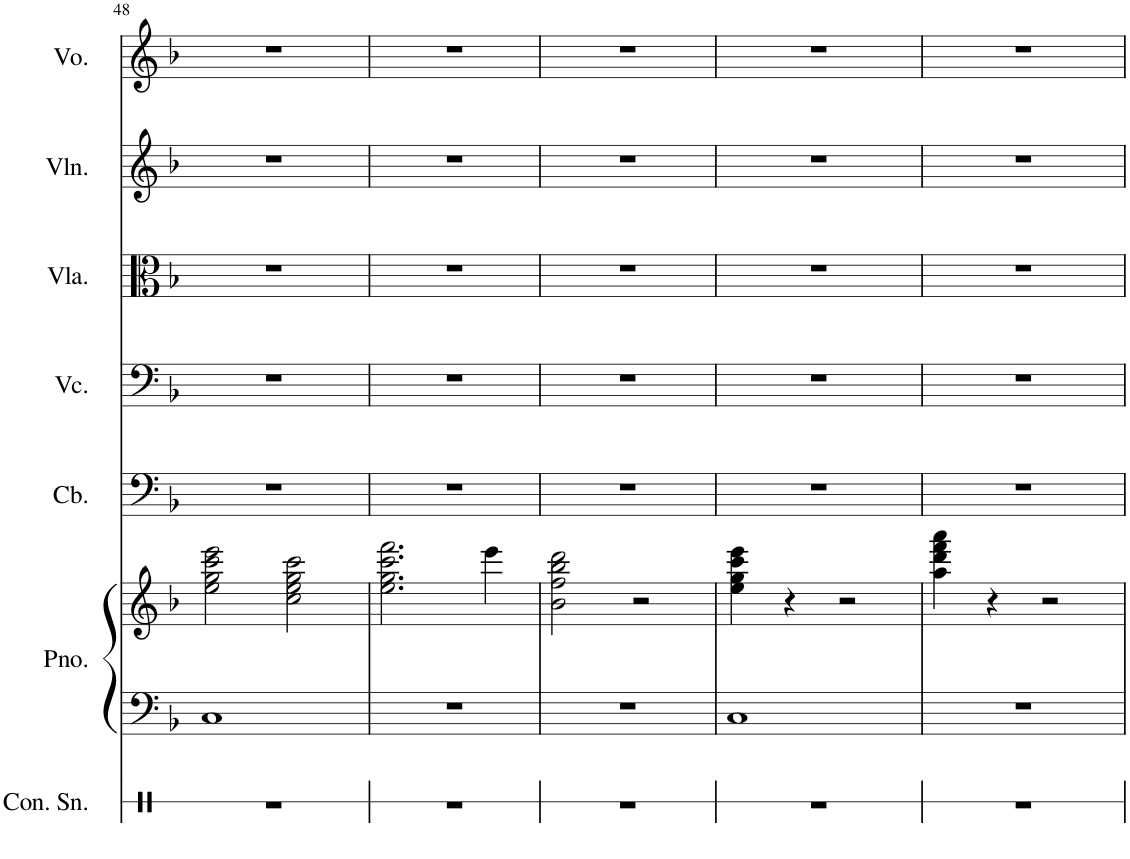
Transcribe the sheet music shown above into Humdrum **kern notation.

**kern	**kern	**kern	**kern	**kern	**kern	**kern	**kern
*part7	*part6	*part6	*part5	*part4	*part3	*part2	*part1
*staff8	*staff7	*staff6	*staff5	*staff4	*staff3	*staff2	*staff1
*I"Concert Snare Drum	*I"Piano	*	*I"Contrabass	*I"Violoncello	*I"Viola	*I"Violin	*I"Voice
*I'Con. Sn.	*I'Pno.	*	*I'Cb.	*I'Vc.	*I'Vla.	*I'Vln.	*I'Vo.
!!LO:PB:g=z
*clefX	*clefF4	*clefG2	*clefF4	*clefF4	*clefC3	*clefG2	*clefG2
*	*	*	*Trd7c12	*	*	*	*
*k[]	*k[b-]	*k[b-]	*k[b-]	*k[b-]	*k[b-]	*k[b-]	*k[b-]
*M4/4	*M4/4	*M4/4	*M4/4	*M4/4	*M4/4	*M4/4	*M4/4
=48	=48	=48	=48	=48	=48	=48	=48
1r	1C	2ee\ 2gg\ 2ccc\ 2eee\	1r	1r	1r	1r	1r
.	.	2cc\ 2ee\ 2gg\ 2ccc\	.	.	.	.	.
=49	=49	=49	=49	=49	=49	=49	=49
1r	1r	2.ee\ 2.gg\ 2.ccc\ 2.fff\	1r	1r	1r	1r	1r
.	.	4eee\	.	.	.	.	.
=50	=50	=50	=50	=50	=50	=50	=50
1r	1r	2b-\ 2ff\ 2bb-\ 2ddd\	1r	1r	1r	1r	1r
.	.	2r	.	.	.	.	.
=51	=51	=51	=51	=51	=51	=51	=51
1r	1C	4ee\ 4gg\ 4ccc\ 4eee\	1r	1r	1r	1r	1r
.	.	4r	.	.	.	.	.
.	.	2r	.	.	.	.	.
=52	=52	=52	=52	=52	=52	=52	=52
1r	1r	4aa\ 4ddd\ 4fff\ 4aaa\	1r	1r	1r	1r	1r
.	.	4r	.	.	.	.	.
.	.	2r	.	.	.	.	.
=	=	=	=	=	=	=	=
*-	*-	*-	*-	*-	*-	*-	*-
